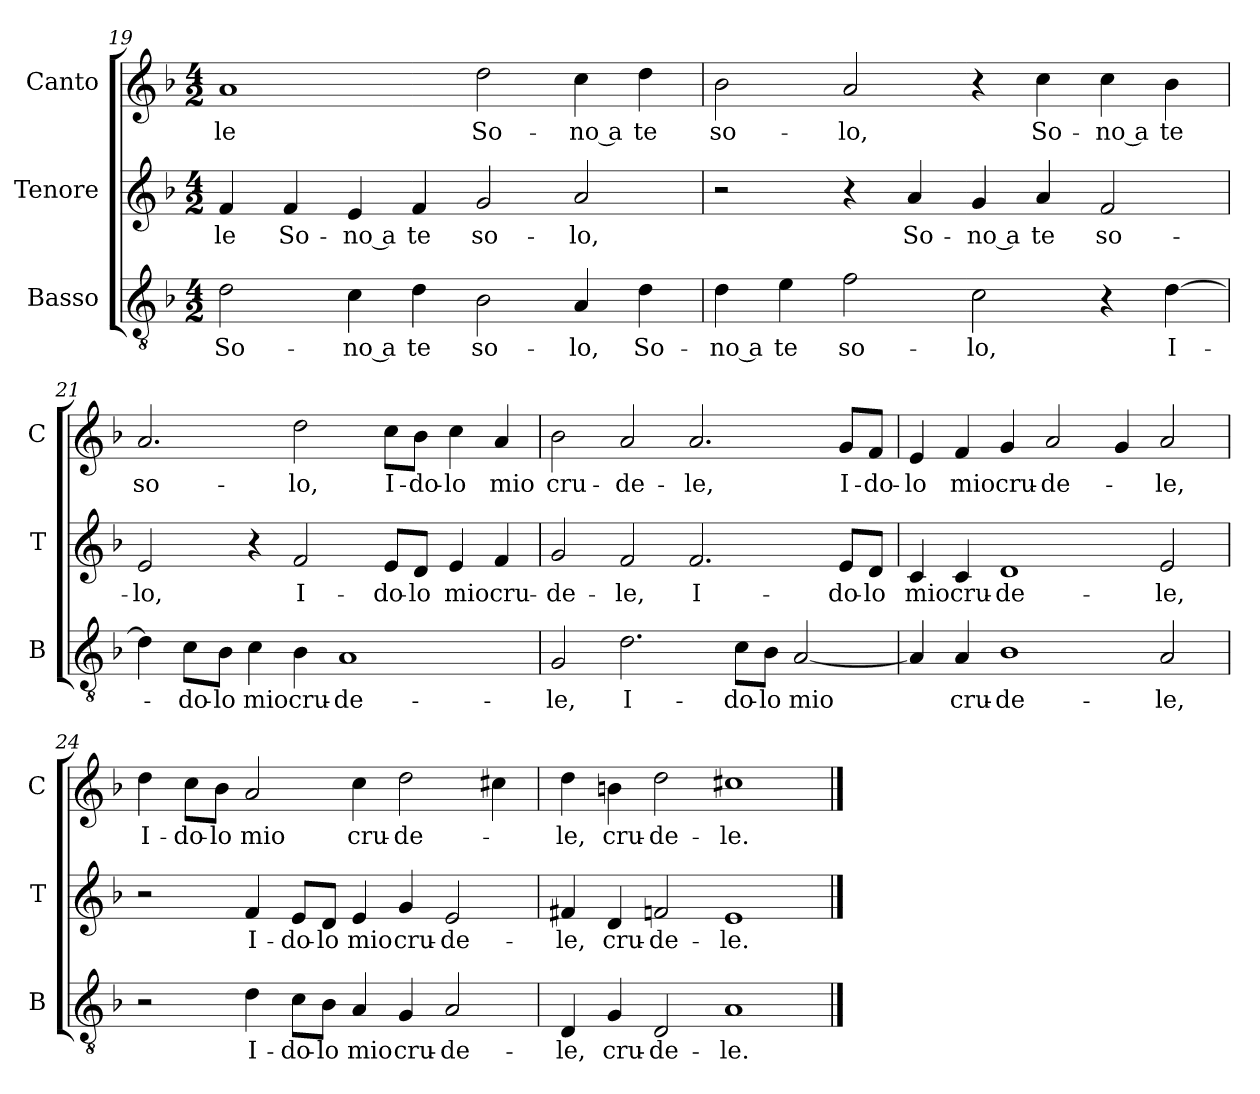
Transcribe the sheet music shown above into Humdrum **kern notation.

**kern	**text	**kern	**text	**kern	**text
*part3	*part3	*part2	*part2	*part1	*part1
*staff3	*staff3	*staff2	*staff2	*staff1	*staff1
*I"Basso	*	*I"Tenore	*	*I"Canto	*
*I'B	*	*I'T	*	*I'C	*
*clefGv2	*	*clefG2	*	*clefG2	*
*k[b-]	*	*k[b-]	*	*k[b-]	*
*F:	*	*F:	*	*F:	*
*M4/2	*	*M4/2	*	*M4/2	*
=19	=19	=19	=19	=19	=19
2d	So-	4f	-le	1a	-le
.	.	4f	So-	.	.
4c	-no a	4e	-no a	.	.
4d	te	4f	te	.	.
2B-	so-	2g	so-	2dd	So-
4A	-lo,	2a	-lo,	4cc	-no a
4d	So-	.	.	4dd	te
=20	=20	=20	=20	=20	=20
4d	-no a	2r	.	2b-	so-
4e	te	.	.	.	.
2f	so-	4r	.	2a	-lo,
.	.	4a	So-	.	.
2c	-lo,	4g	-no a	4r	.
.	.	4a	te	4cc	So-
4r	.	2f	so-	4cc	-no a
[4d	I-	.	.	4b-	te
=21	=21	=21	=21	=21	=21
4d]	.	2e	-lo,	2.a	so-
8cL	-do-	.	.	.	.
8B-J	-lo	.	.	.	.
4c	mio	4r	.	.	.
4B-	cru-	2f	I-	2dd	-lo,
1A	-de-	.	.	.	.
.	.	8eL	-do-	8ccL	I-
.	.	8dJ	-lo	8b-J	-do-
.	.	4e	mio	4cc	-lo
.	.	4f	cru-	4a	mio
=22	=22	=22	=22	=22	=22
2G	-le,	2g	-de-	2b-	cru-
2.d	I-	2f	-le,	2a	-de-
.	.	2.f	I-	2.a	-le,
8cL	-do-	.	.	.	.
8B-J	-lo	.	.	.	.
[2A	mio	.	.	.	.
.	.	8eL	-do-	8gL	I-
.	.	8dJ	-lo	8fJ	-do-
=23	=23	=23	=23	=23	=23
4A]	.	4c	mio	4e	-lo
4A	cru-	4c	cru-	4f	mio
1B-	-de-	1d	-de-	4g	cru-
.	.	.	.	2a	-de-
.	.	.	.	4g	.
2A	-le,	2e	-le,	2a	-le,
=24	=24	=24	=24	=24	=24
2r	.	2r	.	4dd	I-
.	.	.	.	8ccL	-do-
.	.	.	.	8b-J	-lo
4d	I-	4f	I-	2a	mio
8cL	-do-	8eL	-do-	.	.
8B-J	-lo	8dJ	-lo	.	.
4A	mio	4e	mio	4cc	cru-
4G	cru-	4g	cru-	2dd	-de-
2A	-de-	2e	-de-	.	.
.	.	.	.	4cc#X	.
=25	=25	=25	=25	=25	=25
4D	-le,	4f#X	-le,	4dd	-le,
4G	cru-	4d	cru-	4bn	cru-
2D	-de-	2fn	-de-	2dd	-de-
1A	-le.	1e	-le.	1cc#X	-le.
==	==	==	==	==	==
*-	*-	*-	*-	*-	*-
